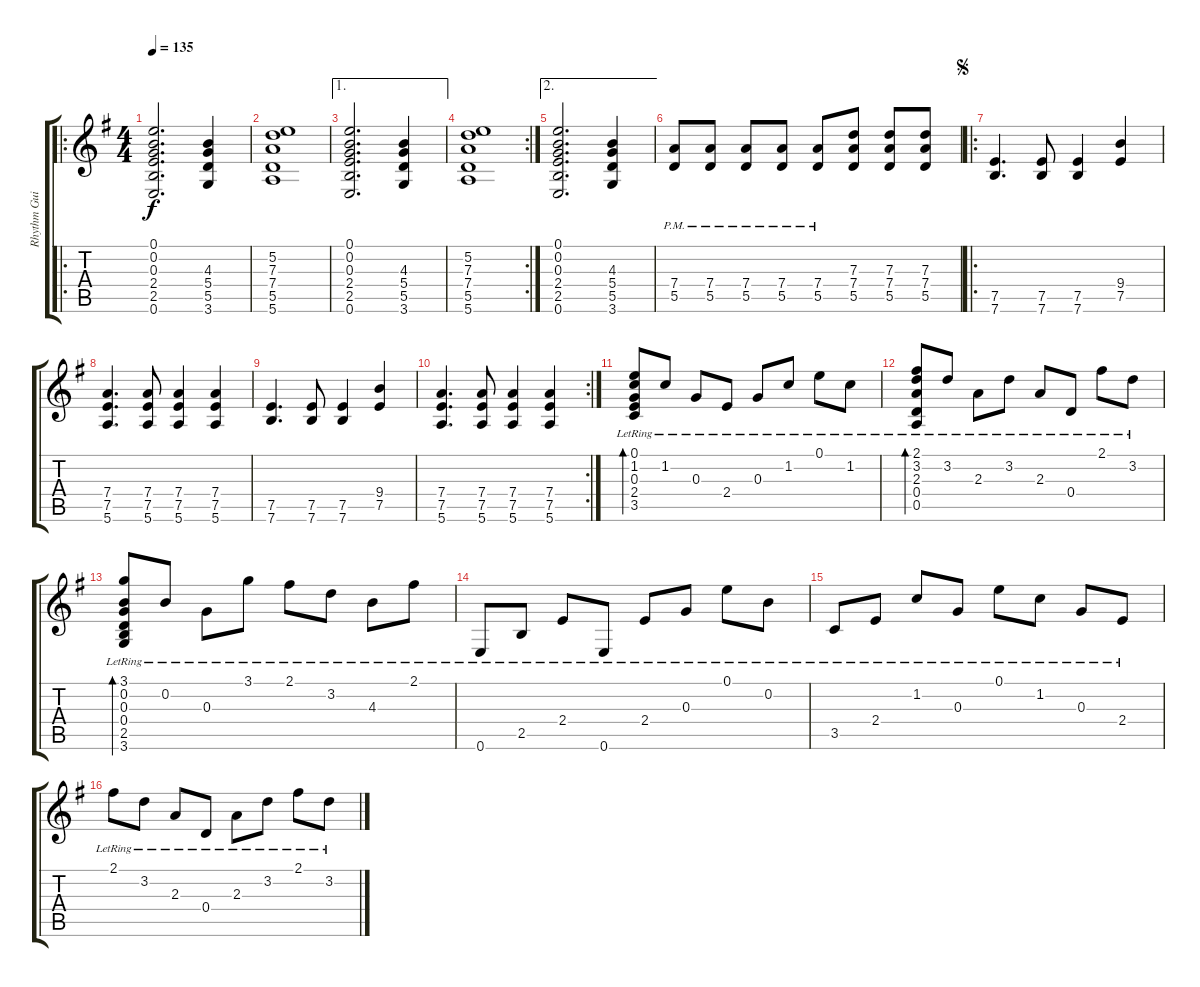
\track ("Rhythm Guitar" "Rhythm Gui") {instrument distortionguitar}
\staff {score tabs}
\tuning (E4 B3 G3 D3 A2 E2) {hide}
\ro
\ts (4 4)
\tempo 135
\clef g2
\ks g
(0.1 0.2 0.3 2.4 2.5 0.6).2{d dy f instrument distortionguitar} (4.3 5.4 5.5 3.6).4 |
(5.2 7.3 7.4 5.5 5.6).1 |
\ae 1
(0.1 0.2 0.3 2.4 2.5 0.6).2{d} (4.3 5.4 5.5 3.6).4 |
\rc 2
(5.2 7.3 7.4 5.5 5.6).1 |
\ae 2
(0.1 0.2 0.3 2.4 2.5 0.6).2{d} (4.3 5.4 5.5 3.6).4 |
(7.4{pm} 5.5{pm}).8 (7.4{pm} 5.5{pm}).8 (7.4{pm} 5.5{pm}).8 (7.4{pm} 5.5{pm}).8 (7.4{pm} 5.5{pm}).8 (7.3 7.4 5.5).8 (7.3 7.4 5.5).8 (7.3 7.4 5.5).8 |
\ro
\jump segno
(7.5 7.6).4{d} (7.5 7.6).8 (7.5 7.6).4 (9.4 7.5).4 |
(7.4 7.5 5.6).4{d} (7.4 7.5 5.6).8 (7.4 7.5 5.6).4 (7.4 7.5 5.6).4 |
(7.5 7.6).4{d} (7.5 7.6).8 (7.5 7.6).4 (9.4 7.5).4 |
\rc 2
(7.4 7.5 5.6).4{d} (7.4 7.5 5.6).8 (7.4 7.5 5.6).4 (7.4 7.5 5.6).4 |
(0.1{lr} 1.2{lr} 0.3{lr} 2.4{lr} 3.5{lr}).8{bd 30 instrument electricguitarclean} 1.2{lr}.8 0.3{lr}.8 2.4{lr}.8 0.3{lr}.8 1.2{lr}.8 0.1{lr}.8 1.2{lr}.8 |
(2.1{lr} 3.2{lr} 2.3{lr} 0.4{lr} 0.5{lr}).8{bd 30} 3.2{lr}.8 2.3{lr}.8 3.2{lr}.8 2.3{lr}.8 0.4{lr}.8 2.1{lr}.8 3.2{lr}.8 |
(3.1{lr} 0.2{lr} 0.3{lr} 0.4{lr} 2.5{lr} 3.6{lr}).8{bd 30} 0.2{lr}.8 0.3{lr}.8 3.1{lr}.8 2.1{lr}.8 3.2{lr}.8 4.3{lr}.8 2.1{lr}.8 |
0.6{lr}.8 2.5{lr}.8 2.4{lr}.8 0.6{lr}.8 2.4{lr}.8 0.3{lr}.8 0.1{lr}.8 0.2{lr}.8 |
3.5{lr}.8 2.4{lr}.8 1.2{lr}.8 0.3{lr}.8 0.1{lr}.8 1.2{lr}.8 0.3{lr}.8 2.4{lr}.8 |
2.1{lr}.8 3.2{lr}.8 2.3{lr}.8 0.4{lr}.8 2.3{lr}.8 3.2{lr}.8 2.1{lr}.8 3.2{lr}.8
